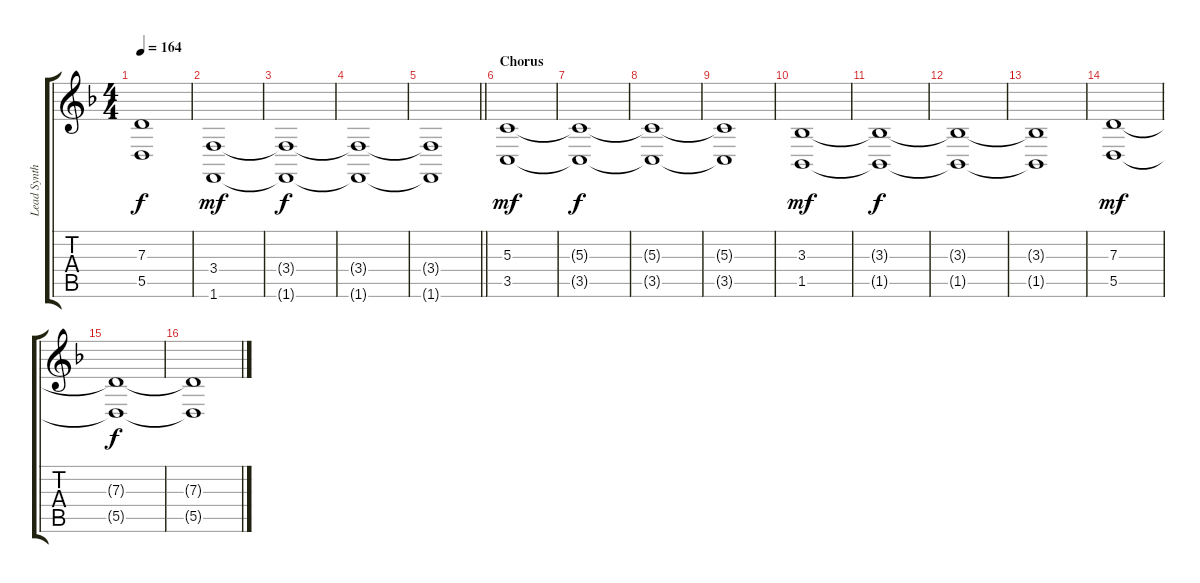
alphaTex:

\track ("Lead Synth" "Lead Synth") {instrument pad3polysynth}
\staff {score tabs}
\tuning (E4 B3 G3 D3 A2 E2) {hide}
\ts (4 4)
\tempo 164
\clef g2
\ks dminor
(7.3{t} 5.5{t}).1{dy f} |
(3.4 1.6).1{dy mf} |
(3.4{t} 1.6{t}).1{dy f} |
(3.4{t} 1.6{t}).1 |
\barLineRight lightlight
(3.4{t} 1.6{t}).1 |
\section ("" "Chorus")
(5.3 3.5).1{dy mf} |
(5.3{t} 3.5{t}).1{dy f} |
(5.3{t} 3.5{t}).1 |
(5.3{t} 3.5{t}).1 |
(3.3 1.5).1{dy mf} |
(3.3{t} 1.5{t}).1{dy f} |
(3.3{t} 1.5{t}).1 |
(3.3{t} 1.5{t}).1 |
(7.3 5.5).1{dy mf} |
(7.3{t} 5.5{t}).1{dy f} |
(7.3{t} 5.5{t}).1
